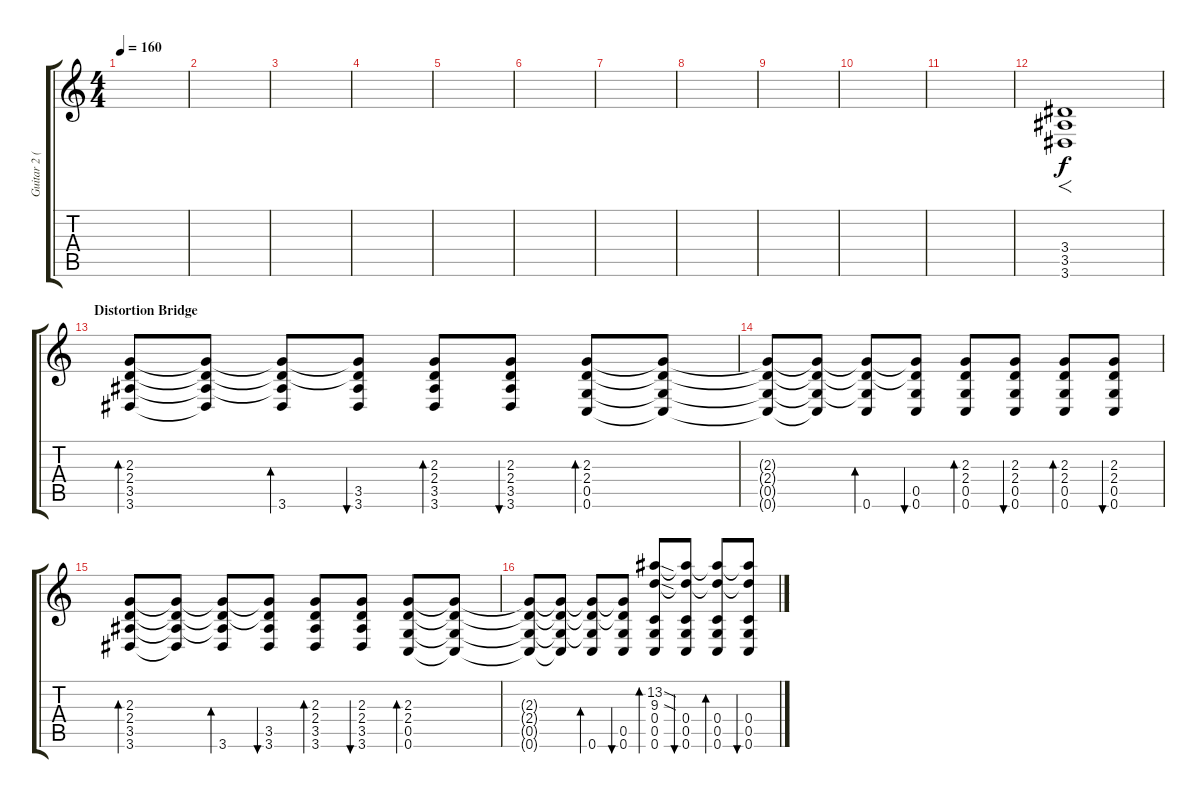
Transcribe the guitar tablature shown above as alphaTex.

\track ("Guitar 2 (distortion)" "Guitar 2 (") {instrument distortionguitar}
\staff {score tabs}
\tuning (D4 A3 F3 C3 G2 C2) {hide}
\ts (4 4)
\tempo 160
\clef g2
\ks c
|
|
|
|
|
|
|
|
|
|
|
(3.4 3.5 3.6).1{f} |
\section ("" "Distortion Bridge")
(2.3 2.4 3.5 3.6).8{bd 60} (2.3{t} 2.4{t} 3.5{t} 3.6{t}).8 (2.3{t} 2.4{t} 3.5{t} 3.6).8{bd 60} (2.3{t} 2.4{t} 3.5 3.6).8{bu 60} (2.3 2.4 3.5 3.6).8{bd 60} (2.3 2.4 3.5 3.6).8{bu 60} (2.3 2.4 0.5 0.6).8{bd 60} (2.3{t} 2.4{t} 0.5{t} 0.6{t}).8 |
(2.3{t} 2.4{t} 0.5{t} 0.6{t}).8 (2.3{t} 2.4{t} 0.5{t} 0.6{t}).8 (2.3{t} 2.4{t} 0.5{t} 0.6).8{bd 60} (2.3{t} 2.4{t} 0.5 0.6).8{bu 60} (2.3 2.4 0.5 0.6).8{bd 60} (2.3 2.4 0.5 0.6).8{bu 60} (2.3 2.4 0.5 0.6).8{bd 60} (2.3 2.4 0.5 0.6).8{bu 60} |
(2.3 2.4 3.5 3.6).8{bd 60} (2.3{t} 2.4{t} 3.5{t} 3.6{t}).8 (2.3{t} 2.4{t} 3.5{t} 3.6).8{bd 60} (2.3{t} 2.4{t} 3.5 3.6).8{bu 60} (2.3 2.4 3.5 3.6).8{bd 60} (2.3 2.4 3.5 3.6).8{bu 60} (2.3 2.4 0.5 0.6).8{bd 60} (2.3{t} 2.4{t} 0.5{t} 0.6{t}).8 |
(2.3{t} 2.4{t} 0.5{t} 0.6{t}).8 (2.3{t} 2.4{t} 0.5{t} 0.6{t}).8 (2.3{t} 2.4{t} 0.5{t} 0.6).8{bd 60} (2.3{t} 2.4{t} 0.5 0.6).8{bu 60} (13.2{sod} 9.3{sod} 0.4 0.5 0.6).8{bd 60} (13.2{t} 9.3{t} 0.4 0.5 0.6).8{bu 60} (13.2{t} 9.3{t} 0.4 0.5 0.6).8{bd 60} (13.2{t} 9.3{t} 0.4 0.5 0.6).8{bu 60}
